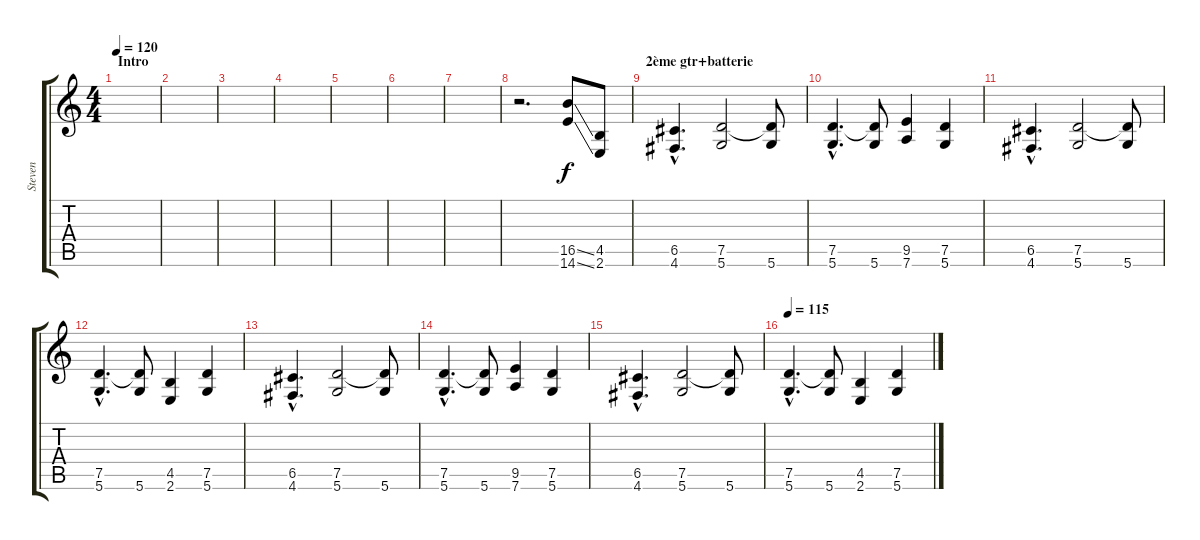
\track ("Steven" "Steven") {instrument overdrivenguitar}
\staff {score tabs}
\tuning (D4 A3 F3 C3 G2 D2) {hide}
\ts (4 4)
\section ("" "Intro")
\tempo 120
\clef g2
\ks c
|
|
|
|
|
|
|
r.2{d} (16.5{ss} 14.6{ss}).8 (4.5 2.6).8{dy f} |
\section ("" "2ème gtr+batterie")
(6.5{hac} 4.6{hac}).4{d} (7.5 5.6).2 (7.5{t} 5.6).8 |
(7.5{hac} 5.6{hac}).4{d} (7.5{t} 5.6).8 (9.5 7.6).4 (7.5 5.6).4 |
(6.5{hac} 4.6{hac}).4{d} (7.5 5.6).2 (7.5{t} 5.6).8 |
(7.5{hac} 5.6{hac}).4{d} (7.5{t} 5.6).8 (4.5 2.6).4 (7.5 5.6).4 |
(6.5{hac} 4.6{hac}).4{d} (7.5 5.6).2 (7.5{t} 5.6).8 |
(7.5{hac} 5.6{hac}).4{d} (7.5{t} 5.6).8 (9.5 7.6).4 (7.5 5.6).4 |
(6.5{hac} 4.6{hac}).4{d} (7.5 5.6).2 (7.5{t} 5.6).8 |
\tempo 115
(7.5{hac} 5.6{hac}).4{d} (7.5{t} 5.6).8 (4.5 2.6).4 (7.5 5.6).4
